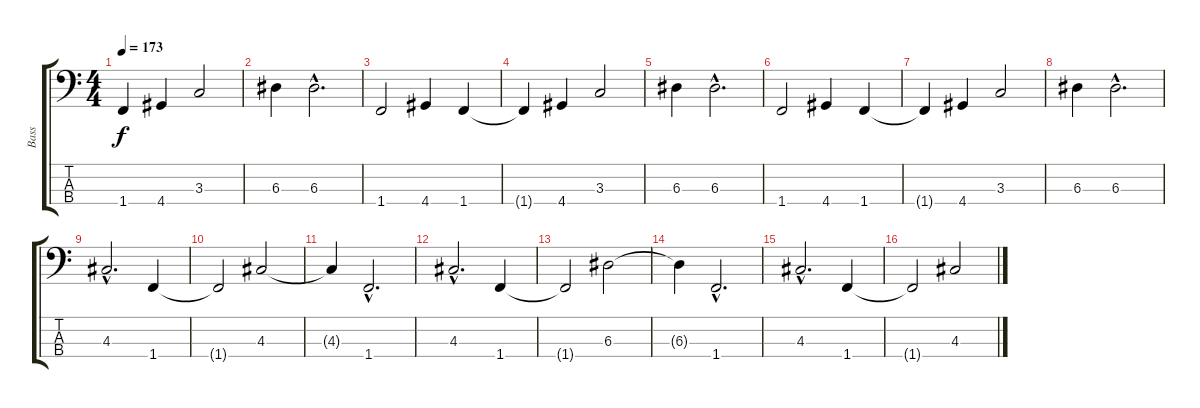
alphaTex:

\track ("Bass" "Bass") {instrument electricbassfinger}
\staff {score tabs}
\tuning (G2 D2 A1 E1) {hide}
\ts (4 4)
\tempo 173
\clef f4
\ks c
1.4{t}.4{dy f} 4.4.4 3.3.2 |
6.3.4 6.3{hac}.2{d} |
1.4.2 4.4.4 1.4.4 |
1.4{t}.4 4.4.4 3.3.2 |
6.3.4 6.3{hac}.2{d} |
1.4.2 4.4.4 1.4.4 |
1.4{t}.4 4.4.4 3.3.2 |
6.3.4 6.3{hac}.2{d} |
4.3{hac}.2{d} 1.4.4 |
1.4{t}.2 4.3.2 |
4.3{t}.4 1.4{hac}.2{d} |
4.3{hac}.2{d} 1.4.4 |
1.4{t}.2 6.3.2 |
6.3{t}.4 1.4{hac}.2{d} |
4.3{hac}.2{d} 1.4.4 |
1.4{t}.2 4.3.2
